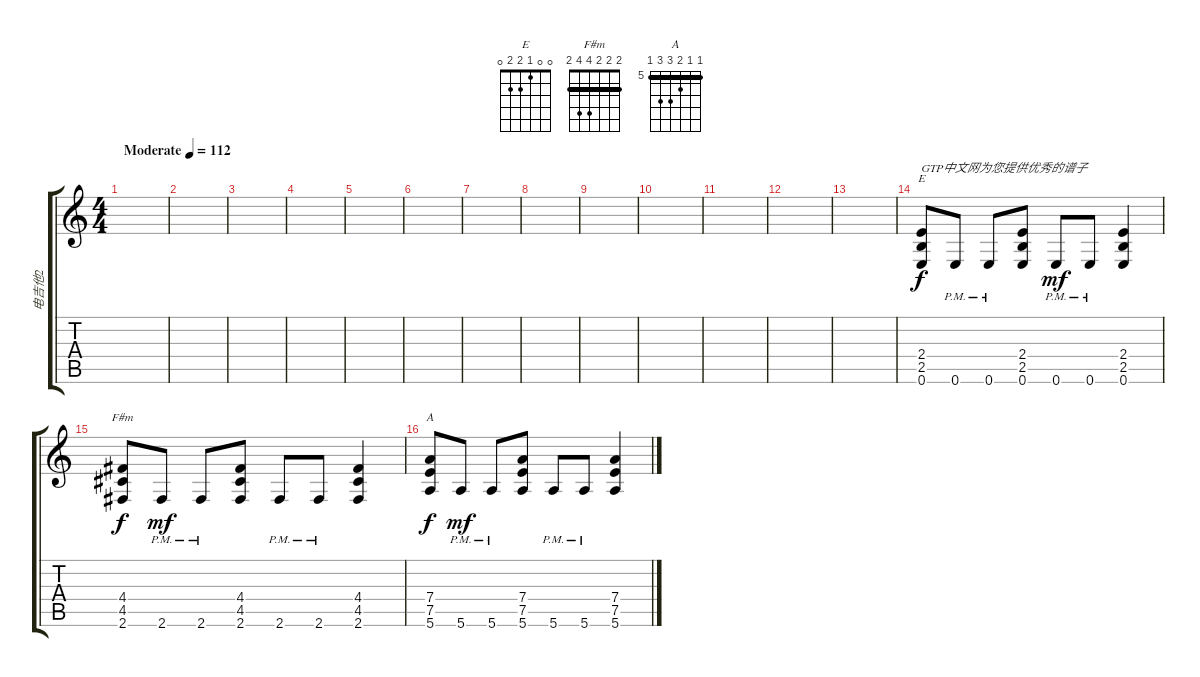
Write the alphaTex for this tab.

\track ("电吉他2" "电吉他2") {instrument distortionguitar}
\staff {score tabs}
\tuning (E4 B3 G3 D3 A2 E2) {hide}
\chord ("E" 0 0 1 2 2 0)
\chord ("F#m" 2 2 2 4 4 2) {barre 2}
\chord ("A" 5 5 6 7 7 5) {firstfret 5 barre 5}
\ts (4 4)
\tempo (112 "Moderate")
\clef g2
\ks c
|
|
|
|
|
|
|
|
|
|
|
|
|
(2.4 2.5 0.6).8{ch "E" txt "GTP中文网为您提供优秀的谱子"} 0.6{pm}.8 0.6{pm}.8 (2.4 2.5 0.6).8 0.6{pm}.8{dy mf} 0.6{pm}.8 (2.4 2.5 0.6).4 |
(4.4 4.5 2.6).8{ch "F#m" dy f} 2.6{pm}.8{dy mf} 2.6{pm}.8 (4.4 4.5 2.6).8 2.6{pm}.8 2.6{pm}.8 (4.4 4.5 2.6).4 |
(7.4 7.5 5.6).8{ch "A" dy f} 5.6{pm}.8{dy mf} 5.6{pm}.8 (7.4 7.5 5.6).8 5.6{pm}.8 5.6{pm}.8 (7.4 7.5 5.6).4
